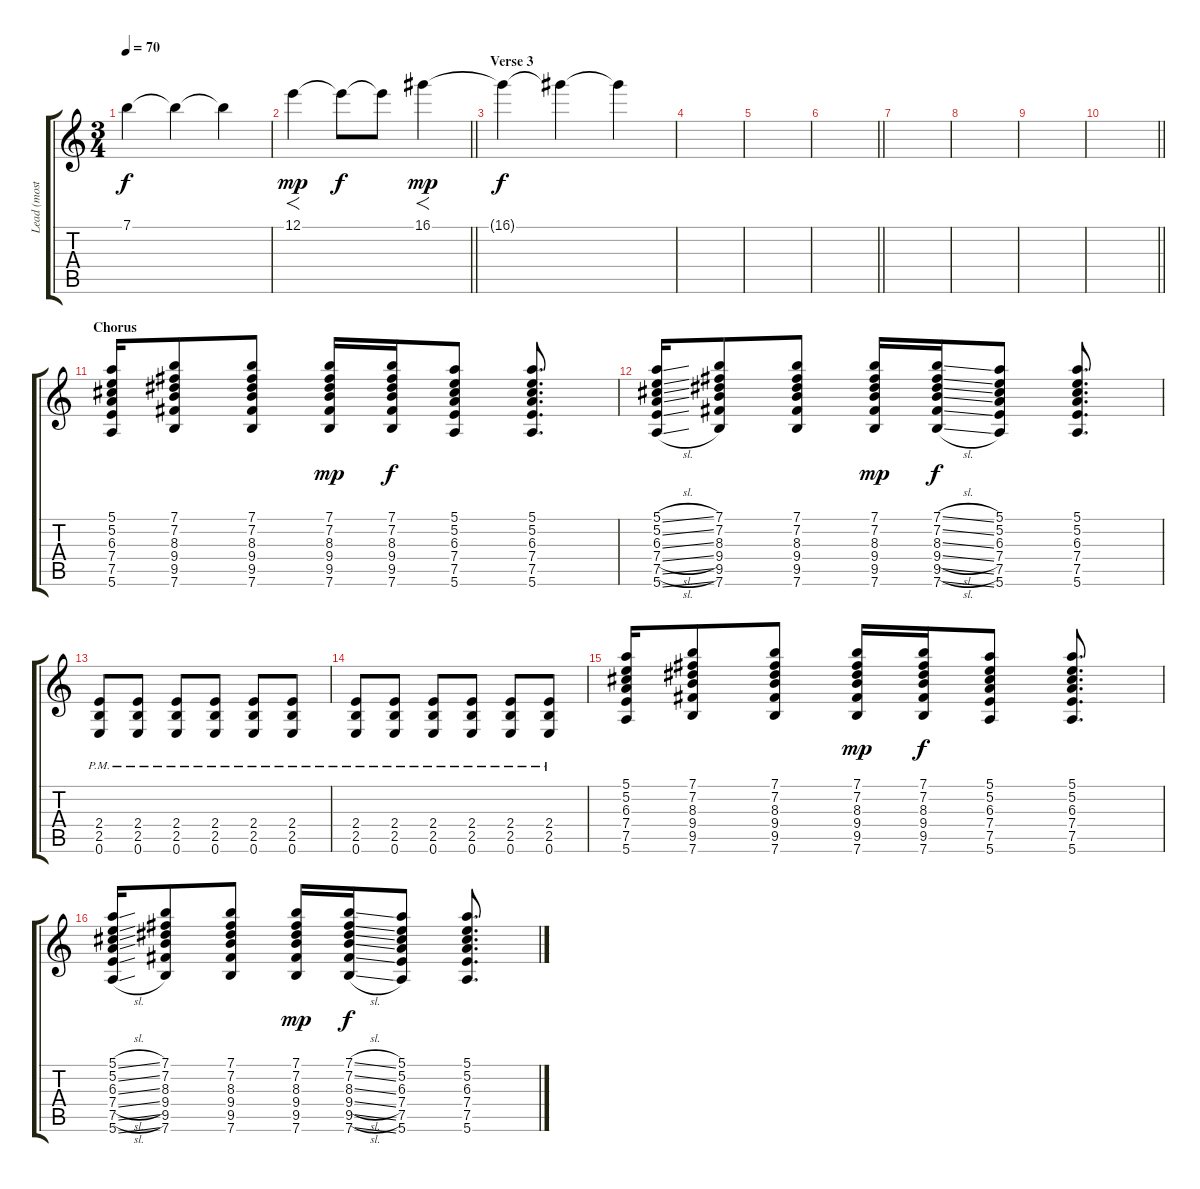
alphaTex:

\track ("Lead (mostly feedback)" "Lead (most") {instrument overdrivenguitar}
\staff {score tabs}
\tuning (E4 B3 G3 D3 A2 E2) {hide}
\ts (3 4)
\tempo 70
\clef g2
\ks c
7.1{t}.4{dy f} 7.1{t}.4 7.1{t}.4 |
\barLineRight lightlight
12.1.4{f dy mp} 12.1{t}.8{dy f} 12.1{t}.8 16.1.4{f dy mp} |
\section ("" "Verse 3")
16.1{t}.4{dy f} 16.1{t}.4{volume 0} 16.1{t}.4 |
|
|
\barLineRight lightlight
|
|
|
|
\barLineRight lightlight
|
\section ("" "Chorus")
(5.1 5.2 6.3 7.4 7.5 5.6).16{volume 10} (7.1 7.2 8.3 9.4 9.5 7.6).8 (7.1 7.2 8.3 9.4 9.5 7.6).8 (7.1 7.2 8.3 9.4 9.5 7.6).16{dy mp} (7.1 7.2 8.3 9.4 9.5 7.6).16{dy f} (5.1 5.2 6.3 7.4 7.5 5.6).8 (5.1 5.2 6.3 7.4 7.5 5.6).8{d} |
(5.1{sl} 5.2{sl} 6.3{sl} 7.4{sl} 7.5{sl} 5.6{sl}).16 (7.1 7.2 8.3 9.4 9.5 7.6).8 (7.1 7.2 8.3 9.4 9.5 7.6).8 (7.1 7.2 8.3 9.4 9.5 7.6).16{dy mp} (7.1{sl} 7.2{sl} 8.3{sl} 9.4{sl} 9.5{sl} 7.6{sl}).16{dy f} (5.1 5.2 6.3 7.4 7.5 5.6).8 (5.1 5.2 6.3 7.4 7.5 5.6).8{d} |
(2.4 2.5{pm} 0.6{pm}).8 (2.4 2.5{pm} 0.6{pm}).8 (2.4 2.5{pm} 0.6{pm}).8 (2.4 2.5{pm} 0.6{pm}).8 (2.4 2.5{pm} 0.6{pm}).8 (2.4 2.5{pm} 0.6{pm}).8 |
(2.4 2.5{pm} 0.6{pm}).8 (2.4 2.5{pm} 0.6{pm}).8 (2.4 2.5{pm} 0.6{pm}).8 (2.4 2.5{pm} 0.6{pm}).8 (2.4 2.5{pm} 0.6{pm}).8 (2.4 2.5{pm} 0.6{pm}).8 |
(5.1 5.2 6.3 7.4 7.5 5.6).16 (7.1 7.2 8.3 9.4 9.5 7.6).8 (7.1 7.2 8.3 9.4 9.5 7.6).8 (7.1 7.2 8.3 9.4 9.5 7.6).16{dy mp} (7.1 7.2 8.3 9.4 9.5 7.6).16{dy f} (5.1 5.2 6.3 7.4 7.5 5.6).8 (5.1 5.2 6.3 7.4 7.5 5.6).8{d} |
(5.1{sl} 5.2{sl} 6.3{sl} 7.4{sl} 7.5{sl} 5.6{sl}).16 (7.1 7.2 8.3 9.4 9.5 7.6).8 (7.1 7.2 8.3 9.4 9.5 7.6).8 (7.1 7.2 8.3 9.4 9.5 7.6).16{dy mp} (7.1{sl} 7.2{sl} 8.3{sl} 9.4{sl} 9.5{sl} 7.6{sl}).16{dy f} (5.1 5.2 6.3 7.4 7.5 5.6).8 (5.1 5.2 6.3 7.4 7.5 5.6).8{d}
